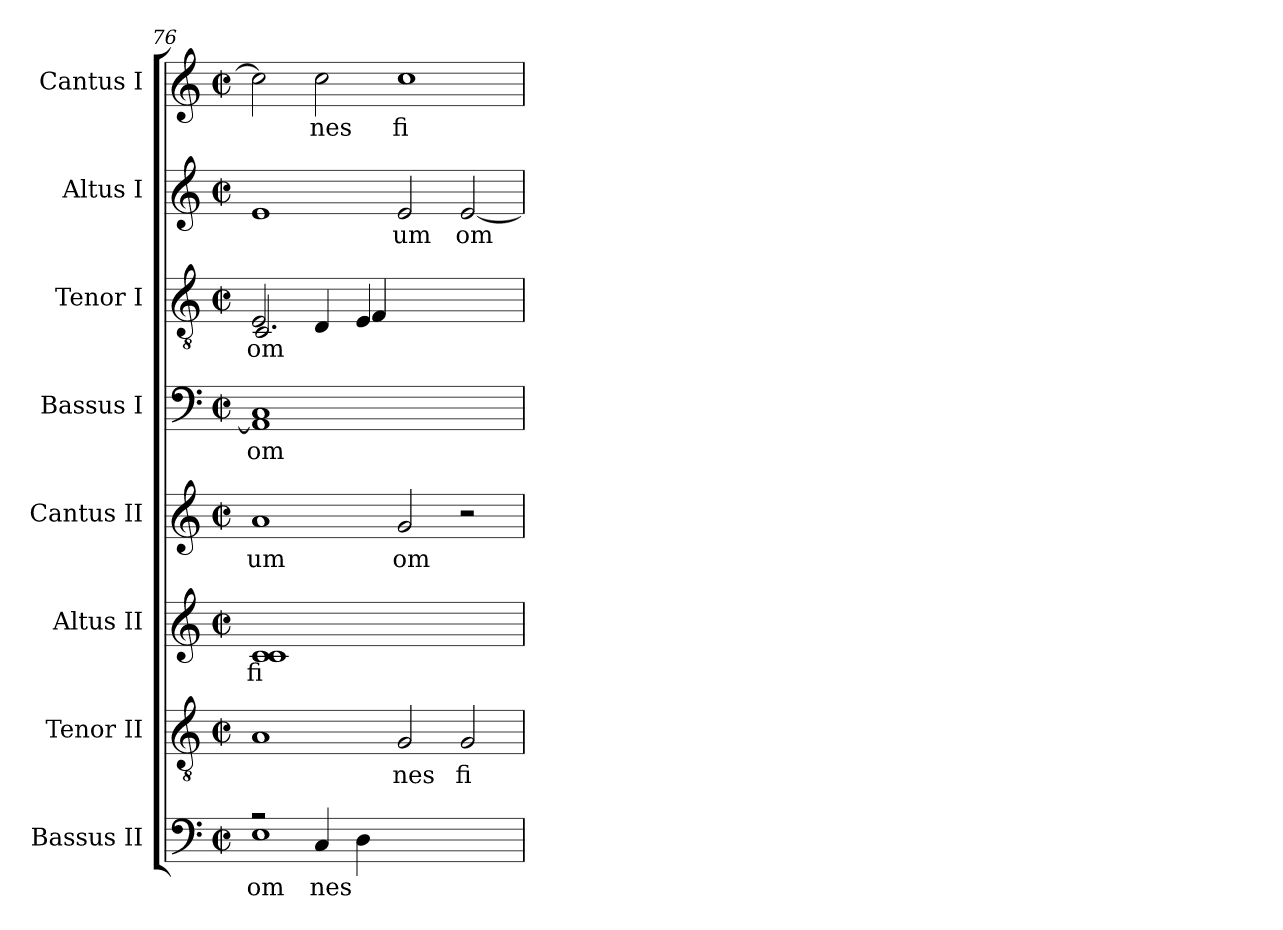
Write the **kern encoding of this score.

**kern	**text	**kern	**text	**kern	**text	**kern	**text	**kern	**text	**kern	**text	**kern	**text	**kern	**text
*part8	*part8	*part7	*part7	*part6	*part6	*part5	*part5	*part4	*part4	*part3	*part3	*part2	*part2	*part1	*part1
*staff8	*staff8	*staff7	*staff7	*staff6	*staff6	*staff5	*staff5	*staff4	*staff4	*staff3	*staff3	*staff2	*staff2	*staff1	*staff1
*I"Bassus II	*	*I"Tenor II	*	*I"Altus II	*	*I"Cantus II	*	*I"Bassus I	*	*I"Tenor I	*	*I"Altus I	*	*I"Cantus I	*
*clefF4	*	*clefGv2	*	*clefG2	*	*clefG2	*	*clefF4	*	*clefGv2	*	*clefG2	*	*clefG2	*
*M2/2	*	*M2/2	*	*M2/2	*	*M2/2	*	*M2/2	*	*M2/2	*	*M2/2	*	*M2/2	*
*met(c|)	*	*met(c|)	*	*met(c|)	*	*met(c|)	*	*met(c|)	*	*met(c|)	*	*met(c|)	*	*met(c|)	*
=76	=76	=76	=76	=76	=76	=76	=76	=76	=76	=76	=76	=76	=76	=76	=76
*^	*	*	*	*	*	*	*	*	*	*	*	*	*	*	*
!	!	!LO:LY:b:cj	!	!	!	!LO:LY:b:cj	!	!LO:LY:b:cj	!	!LO:LY:b:cj	!	!LO:LY:b	!	!	!	!
*	*	*	*	*	*	*	*	*	*	*	*^	*	*	*	*	*
2r	1E	om	1A	.	1c 1c	fi	1a	um	1AA] 1C	om-	2E/	2.C/	om	1e	.	2cc\]	.
!	!	!LO:LY:b	!	!	!	!	!	!	!	!	!	!	!	!	!	!	!LO:LY:b:cj
4C/	.	nes	.	.	.	.	.	.	.	.	4D/	.	.	.	.	2cc\	nes
4D\	.	.	.	.	.	.	.	.	.	.	4E/	4F/	.	.	.	.	.
!	!	!	!	!LO:LY:b:cj	!	!	!	!LO:LY:b:cj	!	!	!	!	!	!	!LO:LY:b:cj	!	!LO:LY:b:cj
1ryy	1ryy	.	2G/	nes	1ryy	.	2g/	om	1ryy	.	1ryy	1ryy	.	2e/	um	1cc	fi
!	!	!	!	!LO:LY:b:cj	!	!	!	!	!	!	!	!	!	!	!LO:LY:b	!	!
.	.	.	2G/	fi	.	.	2r	.	.	.	.	.	.	[<2e/	om	.	.
*v	*v	*	*	*	*	*	*	*	*	*	*v	*v	*	*	*	*	*
=	=	=	=	=	=	=	=	=	=	=	=	=	=	=	=
*-	*-	*-	*-	*-	*-	*-	*-	*-	*-	*-	*-	*-	*-	*-	*-
